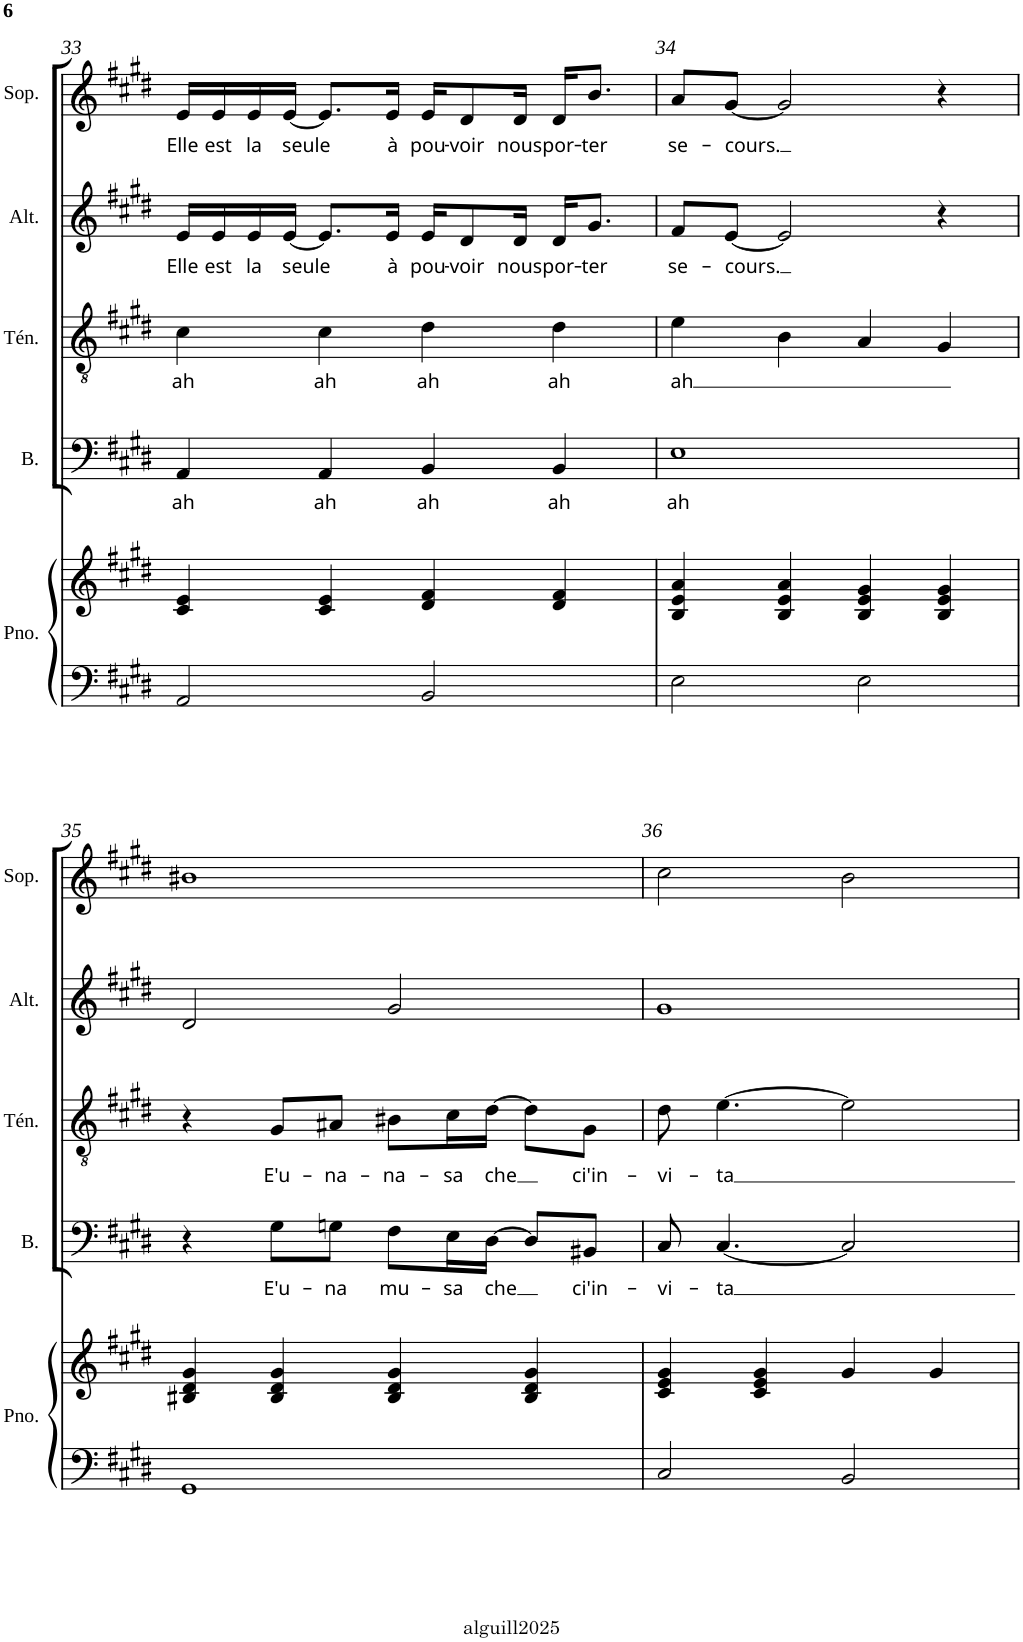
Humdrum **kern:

**kern	**kern	**kern	**text	**kern	**text	**kern	**text	**kern	**text
*part5	*part5	*part4	*part4	*part3	*part3	*part2	*part2	*part1	*part1
*staff6	*staff5	*staff4	*staff4	*staff3	*staff3	*staff2	*staff2	*staff1	*staff1
*I"Piano	*	*I"Basse	*	*I"Ténor	*	*I"Alto	*	*I"Soprano	*
*I'Pno.	*	*I'B.	*	*I'Tén.	*	*I'Alt.	*	*I'Sop.	*
!!LO:PB:g=z
*clefF4	*clefG2	*clefF4	*	*clefGv2	*	*clefG2	*	*clefG2	*
*k[f#c#g#d#]	*k[f#c#g#d#]	*k[f#c#g#d#]	*	*k[f#c#g#d#]	*	*k[f#c#g#d#]	*	*k[f#c#g#d#]	*
*E:	*E:	*E:	*	*E:	*	*E:	*	*E:	*
*M4/4	*M4/4	*M4/4	*	*M4/4	*	*M4/4	*	*M4/4	*
*met(c)	*met(c)	*met(c)	*	*met(c)	*	*met(c)	*	*met(c)	*
=33	=33	=33	=33	=33	=33	=33	=33	=33	=33
!	!	!	!LO:LY:b	!	!LO:LY:b	!	!LO:LY:b	!	!LO:LY:b
2AA/	4c#/ 4e/	4AA/	ah	4c#\	ah	16e/LL	Elle	16e/LL	Elle
!	!	!	!	!	!	!	!LO:LY:b	!	!LO:LY:b
.	.	.	.	.	.	16e/	est	16e/	est
!	!	!	!	!	!	!	!LO:LY:b	!	!LO:LY:b
.	.	.	.	.	.	16e/	la	16e/	la
!	!	!	!	!	!	!	!LO:LY:b	!	!LO:LY:b
.	.	.	.	.	.	[16e/JJ	seule	[16e/JJ	seule
!	!	!	!LO:LY:b	!	!LO:LY:b	!	!	!	!
.	4c#/ 4e/	4AA/	ah	4c#\	ah	8.e/L]	.	8.e/L]	.
!	!	!	!	!	!	!	!LO:LY:b	!	!LO:LY:b
.	.	.	.	.	.	16e/Jk	à	16e/Jk	à
!	!	!	!LO:LY:b	!	!LO:LY:b	!	!LO:LY:b	!	!LO:LY:b
2BB/	4d#/ 4f#/	4BB/	ah	4d#\	ah	16e/KL	pou-	16e/KL	pou-
!	!	!	!	!	!	!	!LO:LY:b	!	!LO:LY:b
.	.	.	.	.	.	8d#/	-voir	8d#/	-voir
!	!	!	!	!	!	!	!LO:LY:b	!	!LO:LY:b
.	.	.	.	.	.	16d#/Jk	nous	16d#/Jk	nous
!	!	!	!LO:LY:b	!	!LO:LY:b	!	!LO:LY:b	!	!LO:LY:b
.	4d#/ 4f#/	4BB/	ah	4d#\	ah	16d#/KL	por-	16d#/KL	por-
!	!	!	!	!	!	!	!LO:LY:b	!	!LO:LY:b
.	.	.	.	.	.	8.g#/J	-ter	8.b/J	-ter
=34	=34	=34	=34	=34	=34	=34	=34	=34	=34
!	!	!	!LO:LY:b	!	!LO:LY:b	!	!LO:LY:b	!	!LO:LY:b
2E\	4B/ 4e/ 4a/	1E	ah	4e\	ah	8f#/L	se-	8a/L	se-
!	!	!	!	!	!	!	!LO:LY:b	!	!LO:LY:b
.	.	.	.	.	.	[8e/J	-cours.	[8g#/J	-cours.
.	4B/ 4e/ 4a/	.	.	4B\	.	2e/]	.	2g#/]	.
2E\	4B/ 4e/ 4g#/	.	.	4A/	.	.	.	.	.
.	4B/ 4e/ 4g#/	.	.	4G#/	.	4r	.	4r	.
!!LO:LB:g=z
=35	=35	=35	=35	=35	=35	=35	=35	=35	=35
1GG#	4B#X/ 4d#/ 4g#/	4r	.	4r	.	2d#/	.	1b#X	.
!	!	!	!LO:LY:b	!	!LO:LY:b	!	!	!	!
.	4B#/ 4d#/ 4g#/	8G#\L	E'u-	8G#/L	E'u-	.	.	.	.
!	!	!	!LO:LY:b	!	!LO:LY:b	!	!	!	!
.	.	8Gn\J	-na	8A#X/J	-na-	.	.	.	.
!	!	!	!LO:LY:b	!	!LO:LY:b	!	!	!	!
.	4B#/ 4d#/ 4g#/	8F#\L	mu-	8B#X\L	-na-	2g#/	.	.	.
!	!	!	!LO:LY:b	!	!LO:LY:b	!	!	!	!
.	.	16E\L	-sa	16c#\L	-sa	.	.	.	.
!	!	!	!LO:LY:b	!	!LO:LY:b	!	!	!	!
.	.	[16D#\JJ	che	[16d#\JJ	che	.	.	.	.
.	4B#/ 4d#/ 4g#/	8D#/L]	.	8d#\L]	.	.	.	.	.
!	!	!	!LO:LY:b	!	!LO:LY:b	!	!	!	!
.	.	8BB#X/J	ci'in-	8G#\J	ci'in-	.	.	.	.
=36	=36	=36	=36	=36	=36	=36	=36	=36	=36
!	!	!	!LO:LY:b	!	!LO:LY:b	!	!	!	!
2C#/	4c#/ 4e/ 4g#/	8C#/	-vi-	8d#\	-vi-	1g#	.	2cc#\	.
!	!	!	!LO:LY:b	!	!LO:LY:b	!	!	!	!
.	.	[4.C#/	-ta	[4.e\	-ta	.	.	.	.
.	4c#/ 4e/ 4g#/	.	.	.	.	.	.	.	.
2BB/	4g#/	2C#/]	.	2e\]	.	.	.	2b\	.
.	4g#/	.	.	.	.	.	.	.	.
=	=	=	=	=	=	=	=	=	=
*-	*-	*-	*-	*-	*-	*-	*-	*-	*-
